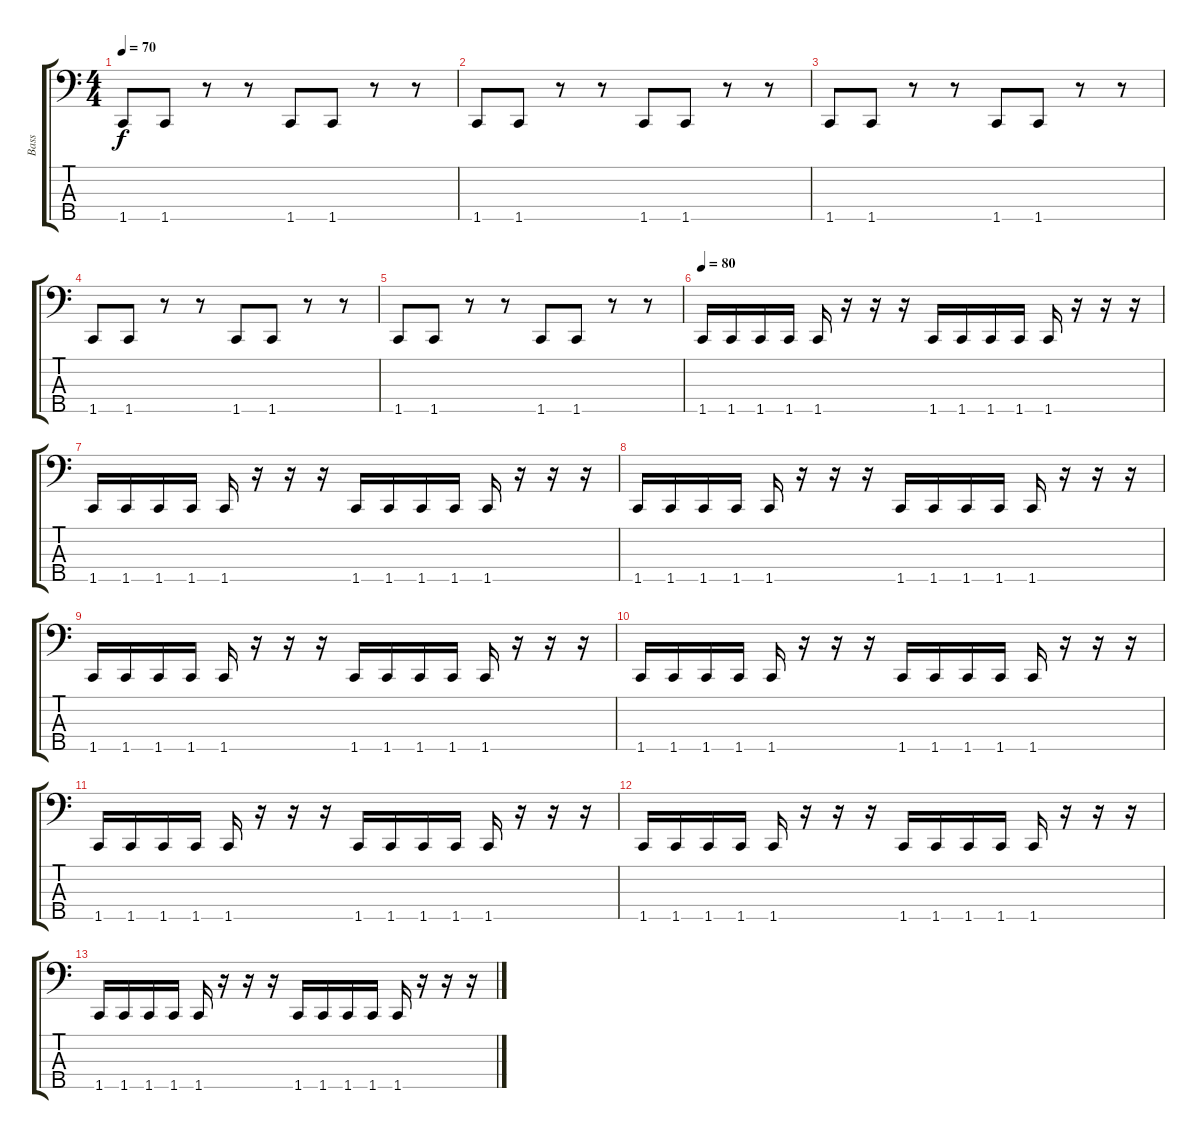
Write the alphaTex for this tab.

\track ("Bass" "Bass") {instrument electricbassfinger}
\staff {score tabs}
\tuning (G2 D2 A1 E1 B0) {hide}
\ts (4 4)
\tempo 70
\clef f4
\ks c
1.5.8{dy f} 1.5.8 r.8 r.8 1.5.8 1.5.8 r.8 r.8 |
1.5.8 1.5.8 r.8 r.8 1.5.8 1.5.8 r.8 r.8 |
1.5.8 1.5.8 r.8 r.8 1.5.8 1.5.8 r.8 r.8 |
1.5.8 1.5.8 r.8 r.8 1.5.8 1.5.8 r.8 r.8 |
1.5.8 1.5.8 r.8 r.8 1.5.8 1.5.8 r.8 r.8 |
\tempo 80
1.5.16 1.5.16 1.5.16 1.5.16 1.5.16 r.16 r.16 r.16 1.5.16 1.5.16 1.5.16 1.5.16 1.5.16 r.16 r.16 r.16 |
1.5.16 1.5.16 1.5.16 1.5.16 1.5.16 r.16 r.16 r.16 1.5.16 1.5.16 1.5.16 1.5.16 1.5.16 r.16 r.16 r.16 |
1.5.16 1.5.16 1.5.16 1.5.16 1.5.16 r.16 r.16 r.16 1.5.16 1.5.16 1.5.16 1.5.16 1.5.16 r.16 r.16 r.16 |
1.5.16 1.5.16 1.5.16 1.5.16 1.5.16 r.16 r.16 r.16 1.5.16 1.5.16 1.5.16 1.5.16 1.5.16 r.16 r.16 r.16 |
1.5.16 1.5.16 1.5.16 1.5.16 1.5.16 r.16 r.16 r.16 1.5.16 1.5.16 1.5.16 1.5.16 1.5.16 r.16 r.16 r.16 |
1.5.16 1.5.16 1.5.16 1.5.16 1.5.16 r.16 r.16 r.16 1.5.16 1.5.16 1.5.16 1.5.16 1.5.16 r.16 r.16 r.16 |
1.5.16 1.5.16 1.5.16 1.5.16 1.5.16 r.16 r.16 r.16 1.5.16 1.5.16 1.5.16 1.5.16 1.5.16 r.16 r.16 r.16 |
1.5.16 1.5.16 1.5.16 1.5.16 1.5.16 r.16 r.16 r.16 1.5.16 1.5.16 1.5.16 1.5.16 1.5.16 r.16 r.16 r.16
